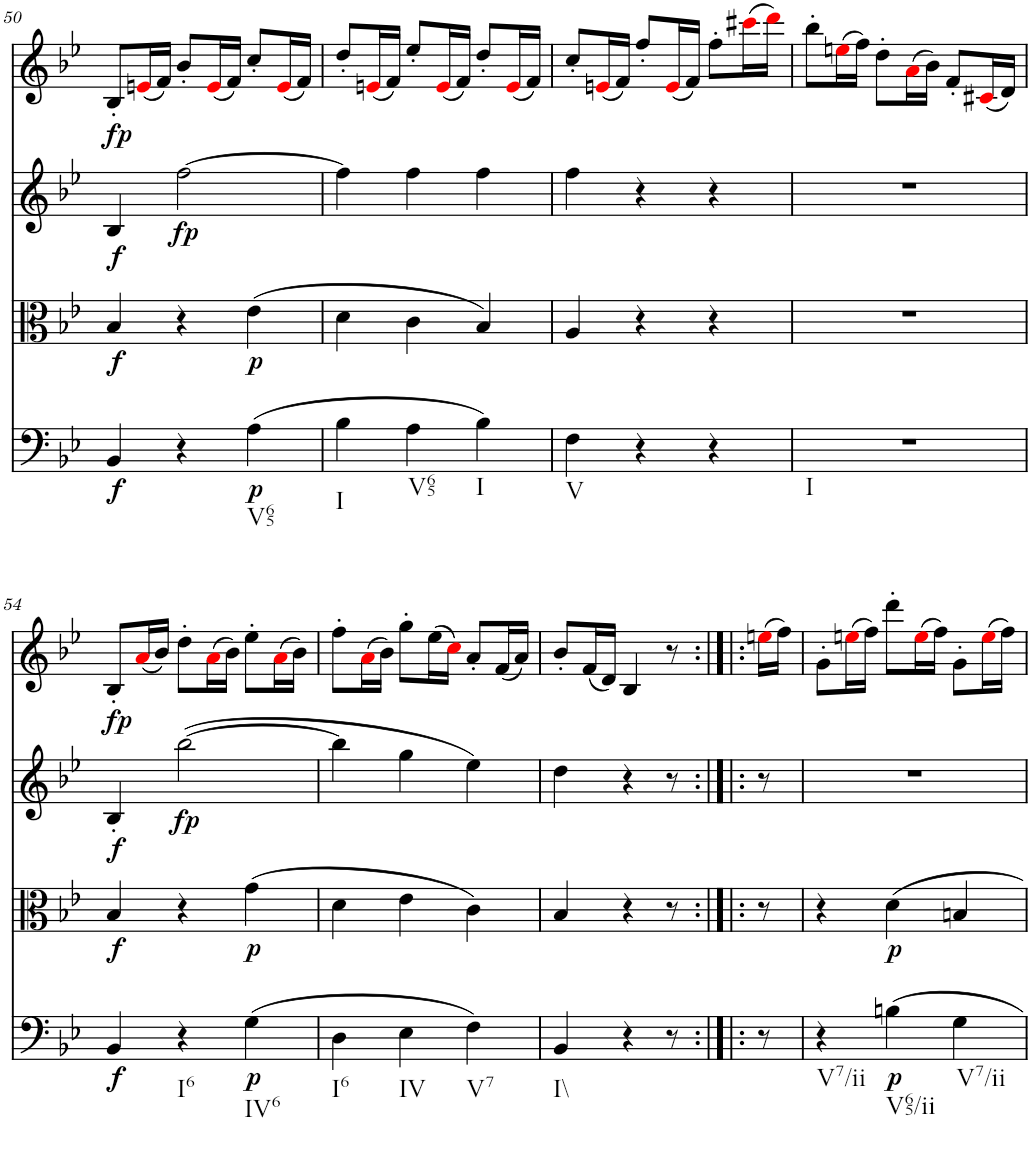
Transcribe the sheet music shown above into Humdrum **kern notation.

**kern	**dynam	**kern	**dynam	**kern	**dynam	**kern
*part4	*part4	*part3	*part3	*part2	*part2	*part1
*staff4	*staff4	*staff3	*staff3	*staff2	*staff2	*staff1
*I"Violoncello	*	*I"Viola	*	*I"Violin II	*	*I"Violin I
!!LO:PB:g=z
*clefF4	*	*clefC3	*	*clefG2	*	*clefG2
*k[b-e-]	*	*k[b-e-]	*	*k[b-e-]	*	*k[b-e-]
*B-:	*	*B-:	*	*B-:	*	*B-:
*M3/4	*	*M3/4	*	*M3/4	*	*M3/4
=50	=50	=50	=50	=50	=50	=50
!	!LO:DY:b	!	!LO:DY:b	!	!LO:DY:b	!
!	!	!	!	!	!LO:DY:n=1:a	!
4BB-/	f	4B-/	f	4B-/	f fp	8B-'/L
.	.	.	.	.	.	(16eni/L
.	.	.	.	.	.	16f/JJ)
!	!	!	!	!	!LO:DY:n=2:b	!
4r	.	4r	.	[2ff\	fp	8b-'/L
.	.	.	.	.	.	(16ei/L
.	.	.	.	.	.	16f/JJ)
!LO:TX:b:t=V65	!	!	!	!	!	!
!	!LO:DY:b	!	!LO:DY:b	!	!	!
(4A\	p	(4e-\	p	.	.	8cc'/L
.	.	.	.	.	.	(16ei/L
.	.	.	.	.	.	16f/JJ)
=51	=51	=51	=51	=51	=51	=51
!LO:TX:b:t=I	!	!	!	!	!	!
4B-\	.	4d\	.	4ff\]	.	8dd'/L
.	.	.	.	.	.	(16eni/L
.	.	.	.	.	.	16f/JJ)
!LO:TX:b:t=V65	!	!	!	!	!	!
4A\	.	4c\	.	4ff\	.	8ee-'/L
.	.	.	.	.	.	(16ei/L
.	.	.	.	.	.	16f/JJ)
!LO:TX:b:t=I	!	!	!	!	!	!
4B-\)	.	4B-/)	.	4ff\	.	8dd'/L
.	.	.	.	.	.	(16ei/L
.	.	.	.	.	.	16f/JJ)
=52	=52	=52	=52	=52	=52	=52
!LO:TX:b:t=V	!	!	!	!	!	!
4F\	.	4A/	.	4ff\	.	8cc'/L
.	.	.	.	.	.	(16eni/L
.	.	.	.	.	.	16f/JJ)
4r	.	4r	.	4r	.	8ff'/L
.	.	.	.	.	.	(16ei/L
.	.	.	.	.	.	16f/JJ)
4r	.	4r	.	4r	.	8ff'\L
.	.	.	.	.	.	(16ccc#Xi\L
.	.	.	.	.	.	16dddi\JJ)
=53	=53	=53	=53	=53	=53	=53
!LO:TX:b:t=I	!	!	!	!	!	!
2.r	.	2.r	.	2.r	.	8bb-'\L
.	.	.	.	.	.	(16eeni\L
.	.	.	.	.	.	16ff\JJ)
.	.	.	.	.	.	8dd'\L
.	.	.	.	.	.	(16ai\L
.	.	.	.	.	.	16b-\JJ)
.	.	.	.	.	.	8f'/L
.	.	.	.	.	.	(16c#Xi/L
.	.	.	.	.	.	16d/JJ)
!!LO:LB:g=z
=54	=54	=54	=54	=54	=54	=54
!	!LO:DY:b	!	!LO:DY:b	!	!	!
!	!	!	!LO:DY:n=1:a	!	!LO:DY:a	!
4BB-/	f	4B-/	f f	4B-'/	fp	8B-'/L
.	.	.	.	.	.	(16ai/L
.	.	.	.	.	.	16b-/JJ)
!LO:TX:b:t=I6	!	!	!	!	!	!
!	!	!	!	!	!LO:DY:b	!
4r	.	4r	.	([2bb-\	fp	8dd'\L
.	.	.	.	.	.	(16ai\L
.	.	.	.	.	.	16b-\JJ)
!LO:TX:b:t=IV6	!	!	!	!	!	!
!	!LO:DY:b	!	!LO:DY:n=2:b	!	!	!
(4G\	p	(4g\	p	.	.	8ee-'\L
.	.	.	.	.	.	(16ai\L
.	.	.	.	.	.	16b-\JJ)
=55	=55	=55	=55	=55	=55	=55
!LO:TX:b:t=I6	!	!	!	!	!	!
4D\	.	4d\	.	4bb-\]	.	8ff'\L
.	.	.	.	.	.	(16ai\L
.	.	.	.	.	.	16b-\JJ)
!LO:TX:b:t=IV	!	!	!	!	!	!
4E-\	.	4e-\	.	4gg\	.	8gg'\L
.	.	.	.	.	.	(16ee-\L
.	.	.	.	.	.	16cci\JJ)
!LO:TX:b:t=V7	!	!	!	!	!	!
4F\)	.	4c\)	.	4ee-\)	.	8a'/L
.	.	.	.	.	.	(16f/L
.	.	.	.	.	.	16a/JJ)
=56	=56	=56	=56	=56	=56	=56
!LO:TX:b:t=I\\	!	!	!	!	!	!
4BB-/	.	4B-/	.	4dd\	.	8b-'/L
.	.	.	.	.	.	(16f/L
.	.	.	.	.	.	16d/JJ)
4r	.	4r	.	4r	.	4B-/
8r	.	8r	.	8r	.	8r
=56X4:|!|:	=56X4:|!|:	=56X4:|!|:	=56X4:|!|:	=56X4:|!|:	=56X4:|!|:	=56X4:|!|:
8r	.	8r	.	8r	.	(16eeni\LL
.	.	.	.	.	.	16ff\JJ)
=57	=57	=57	=57	=57	=57	=57
!LO:TX:b:t=V7/ii	!	!	!	!	!	!
4r	.	4r	.	2.r	.	8g'\L
.	.	.	.	.	.	(16eeni\L
.	.	.	.	.	.	16ff\JJ)
!LO:TX:b:t=V65/ii	!	!	!	!	!	!
!	!LO:DY:b	!	!LO:DY:b	!	!	!
4Bn\	p	4d\	p	.	.	8ddd'\L
.	.	.	.	.	.	(16eei\L
.	.	.	.	.	.	16ff\JJ)
!LO:TX:b:t=V7/ii	!	!	!	!	!	!
4G\	.	4Bn/	.	.	.	8g'\L
.	.	.	.	.	.	(16eei\L
.	.	.	.	.	.	16ff\JJ)
=	=	=	=	=	=	=
*-	*-	*-	*-	*-	*-	*-
